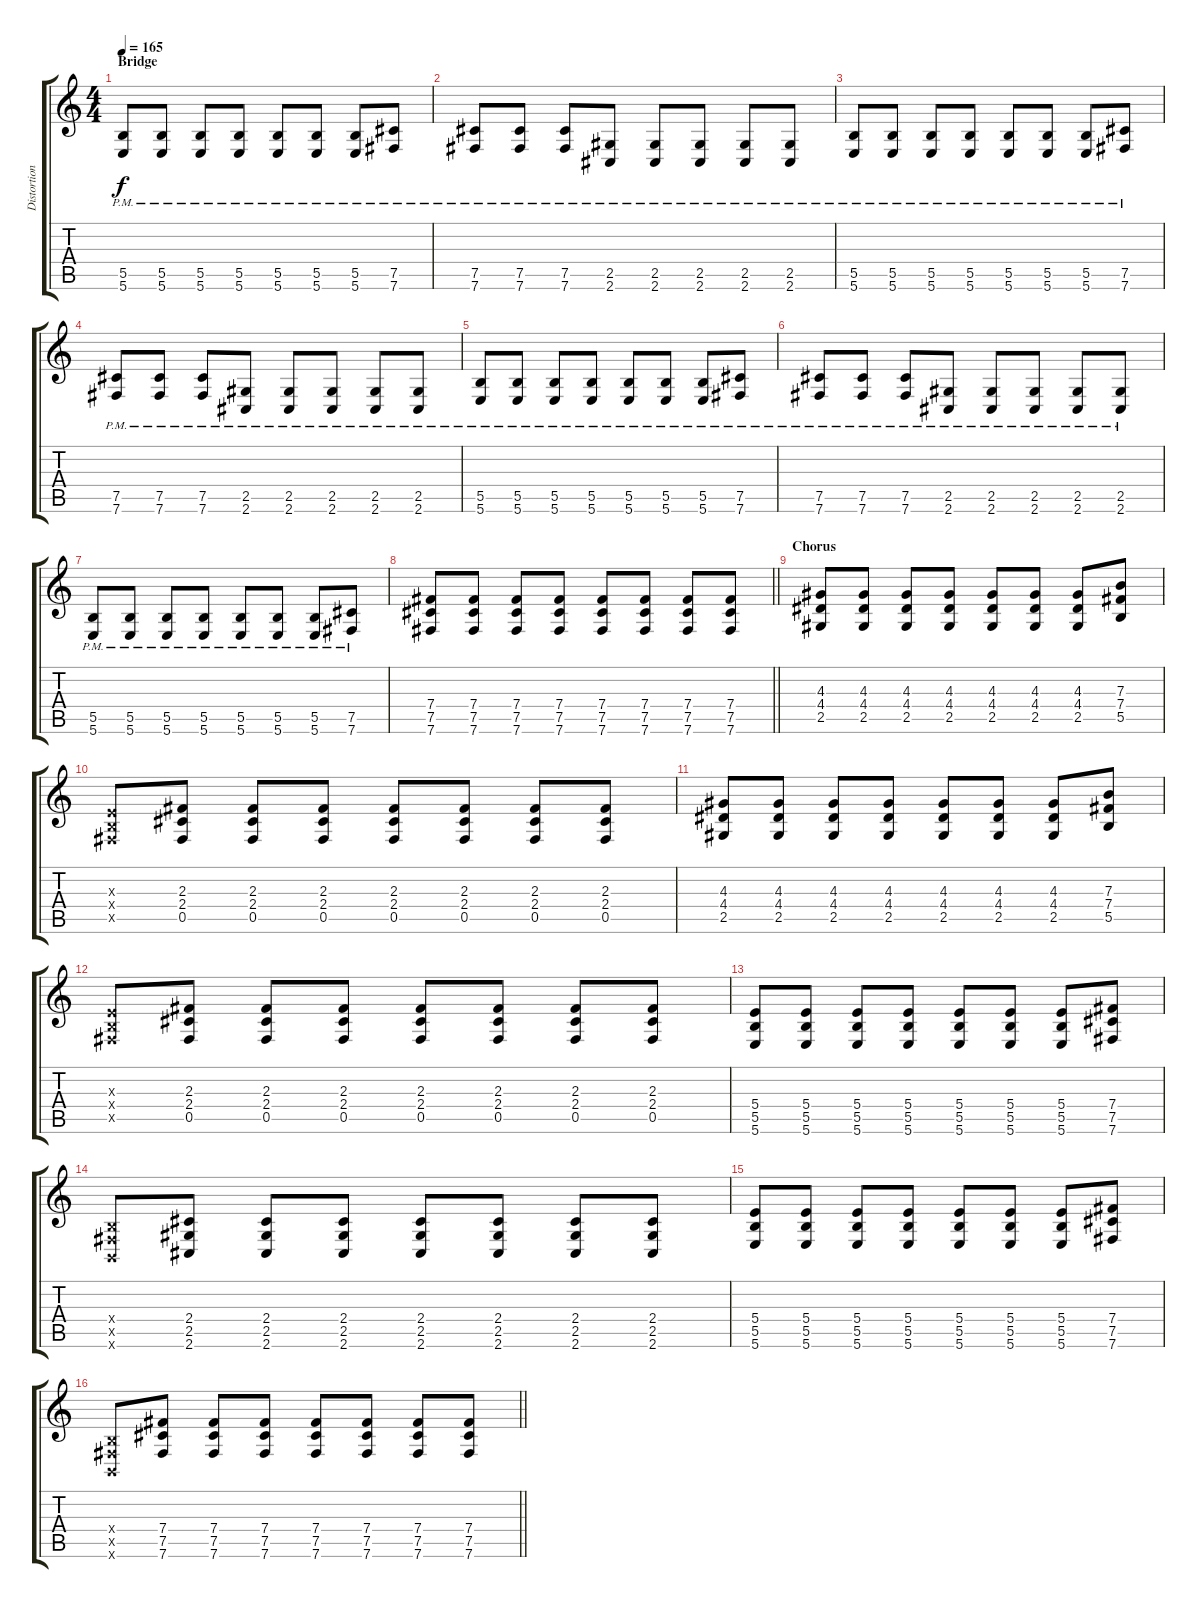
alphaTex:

\track ("Distortion Guitar 1" "Distortion") {instrument distortionguitar}
\staff {score tabs}
\tuning (Db4 Ab3 E3 B2 Gb2 B1) {hide}
\ts (4 4)
\section ("" "Bridge")
\tempo 165
\clef g2
\ks c
(5.5{pm} 5.6{pm}).8{dy f} (5.5{pm} 5.6{pm}).8 (5.5{pm} 5.6{pm}).8 (5.5{pm} 5.6{pm}).8 (5.5{pm} 5.6{pm}).8 (5.5{pm} 5.6{pm}).8 (5.5{pm} 5.6{pm}).8 (7.5{pm} 7.6{pm}).8 |
(7.5{pm} 7.6{pm}).8 (7.5{pm} 7.6{pm}).8 (7.5{pm} 7.6{pm}).8 (2.5{pm} 2.6{pm}).8 (2.5{pm} 2.6{pm}).8 (2.5{pm} 2.6{pm}).8 (2.5{pm} 2.6{pm}).8 (2.5{pm} 2.6{pm}).8 |
(5.5{pm} 5.6{pm}).8 (5.5{pm} 5.6{pm}).8 (5.5{pm} 5.6{pm}).8 (5.5{pm} 5.6{pm}).8 (5.5{pm} 5.6{pm}).8 (5.5{pm} 5.6{pm}).8 (5.5{pm} 5.6{pm}).8 (7.5{pm} 7.6{pm}).8 |
(7.5{pm} 7.6{pm}).8 (7.5{pm} 7.6{pm}).8 (7.5{pm} 7.6{pm}).8 (2.5{pm} 2.6{pm}).8 (2.5{pm} 2.6{pm}).8 (2.5{pm} 2.6{pm}).8 (2.5{pm} 2.6{pm}).8 (2.5{pm} 2.6{pm}).8 |
(5.5{pm} 5.6{pm}).8 (5.5{pm} 5.6{pm}).8 (5.5{pm} 5.6{pm}).8 (5.5{pm} 5.6{pm}).8 (5.5{pm} 5.6{pm}).8 (5.5{pm} 5.6{pm}).8 (5.5{pm} 5.6{pm}).8 (7.5{pm} 7.6{pm}).8 |
(7.5{pm} 7.6{pm}).8 (7.5{pm} 7.6{pm}).8 (7.5{pm} 7.6{pm}).8 (2.5{pm} 2.6{pm}).8 (2.5{pm} 2.6{pm}).8 (2.5{pm} 2.6{pm}).8 (2.5{pm} 2.6{pm}).8 (2.5{pm} 2.6{pm}).8 |
(5.5{pm} 5.6{pm}).8 (5.5{pm} 5.6{pm}).8 (5.5{pm} 5.6{pm}).8 (5.5{pm} 5.6{pm}).8 (5.5{pm} 5.6{pm}).8 (5.5{pm} 5.6{pm}).8 (5.5{pm} 5.6{pm}).8 (7.5{pm} 7.6{pm}).8 |
\barLineRight lightlight
(7.4 7.5 7.6).8 (7.4 7.5 7.6).8 (7.4 7.5 7.6).8 (7.4 7.5 7.6).8 (7.4 7.5 7.6).8 (7.4 7.5 7.6).8 (7.4 7.5 7.6).8 (7.4 7.5 7.6).8 |
\section ("" "Chorus")
(4.3 4.4 2.5).8 (4.3 4.4 2.5).8 (4.3 4.4 2.5).8 (4.3 4.4 2.5).8 (4.3 4.4 2.5).8 (4.3 4.4 2.5).8 (4.3 4.4 2.5).8 (7.3 7.4 5.5).8 |
(0.3{x} 0.4{x} 0.5{x}).8 (2.3 2.4 0.5).8 (2.3 2.4 0.5).8 (2.3 2.4 0.5).8 (2.3 2.4 0.5).8 (2.3 2.4 0.5).8 (2.3 2.4 0.5).8 (2.3 2.4 0.5).8 |
(4.3 4.4 2.5).8 (4.3 4.4 2.5).8 (4.3 4.4 2.5).8 (4.3 4.4 2.5).8 (4.3 4.4 2.5).8 (4.3 4.4 2.5).8 (4.3 4.4 2.5).8 (7.3 7.4 5.5).8 |
(0.3{x} 0.4{x} 0.5{x}).8 (2.3 2.4 0.5).8 (2.3 2.4 0.5).8 (2.3 2.4 0.5).8 (2.3 2.4 0.5).8 (2.3 2.4 0.5).8 (2.3 2.4 0.5).8 (2.3 2.4 0.5).8 |
(5.4 5.5 5.6).8 (5.4 5.5 5.6).8 (5.4 5.5 5.6).8 (5.4 5.5 5.6).8 (5.4 5.5 5.6).8 (5.4 5.5 5.6).8 (5.4 5.5 5.6).8 (7.4 7.5 7.6).8 |
(0.4{x} 0.5{x} 0.6{x}).8 (2.4 2.5 2.6).8 (2.4 2.5 2.6).8 (2.4 2.5 2.6).8 (2.4 2.5 2.6).8 (2.4 2.5 2.6).8 (2.4 2.5 2.6).8 (2.4 2.5 2.6).8 |
(5.4 5.5 5.6).8 (5.4 5.5 5.6).8 (5.4 5.5 5.6).8 (5.4 5.5 5.6).8 (5.4 5.5 5.6).8 (5.4 5.5 5.6).8 (5.4 5.5 5.6).8 (7.4 7.5 7.6).8 |
\barLineRight lightlight
(0.4{x} 0.5{x} 0.6{x}).8 (7.4 7.5 7.6).8 (7.4 7.5 7.6).8 (7.4 7.5 7.6).8 (7.4 7.5 7.6).8 (7.4 7.5 7.6).8 (7.4 7.5 7.6).8 (7.4 7.5 7.6).8
